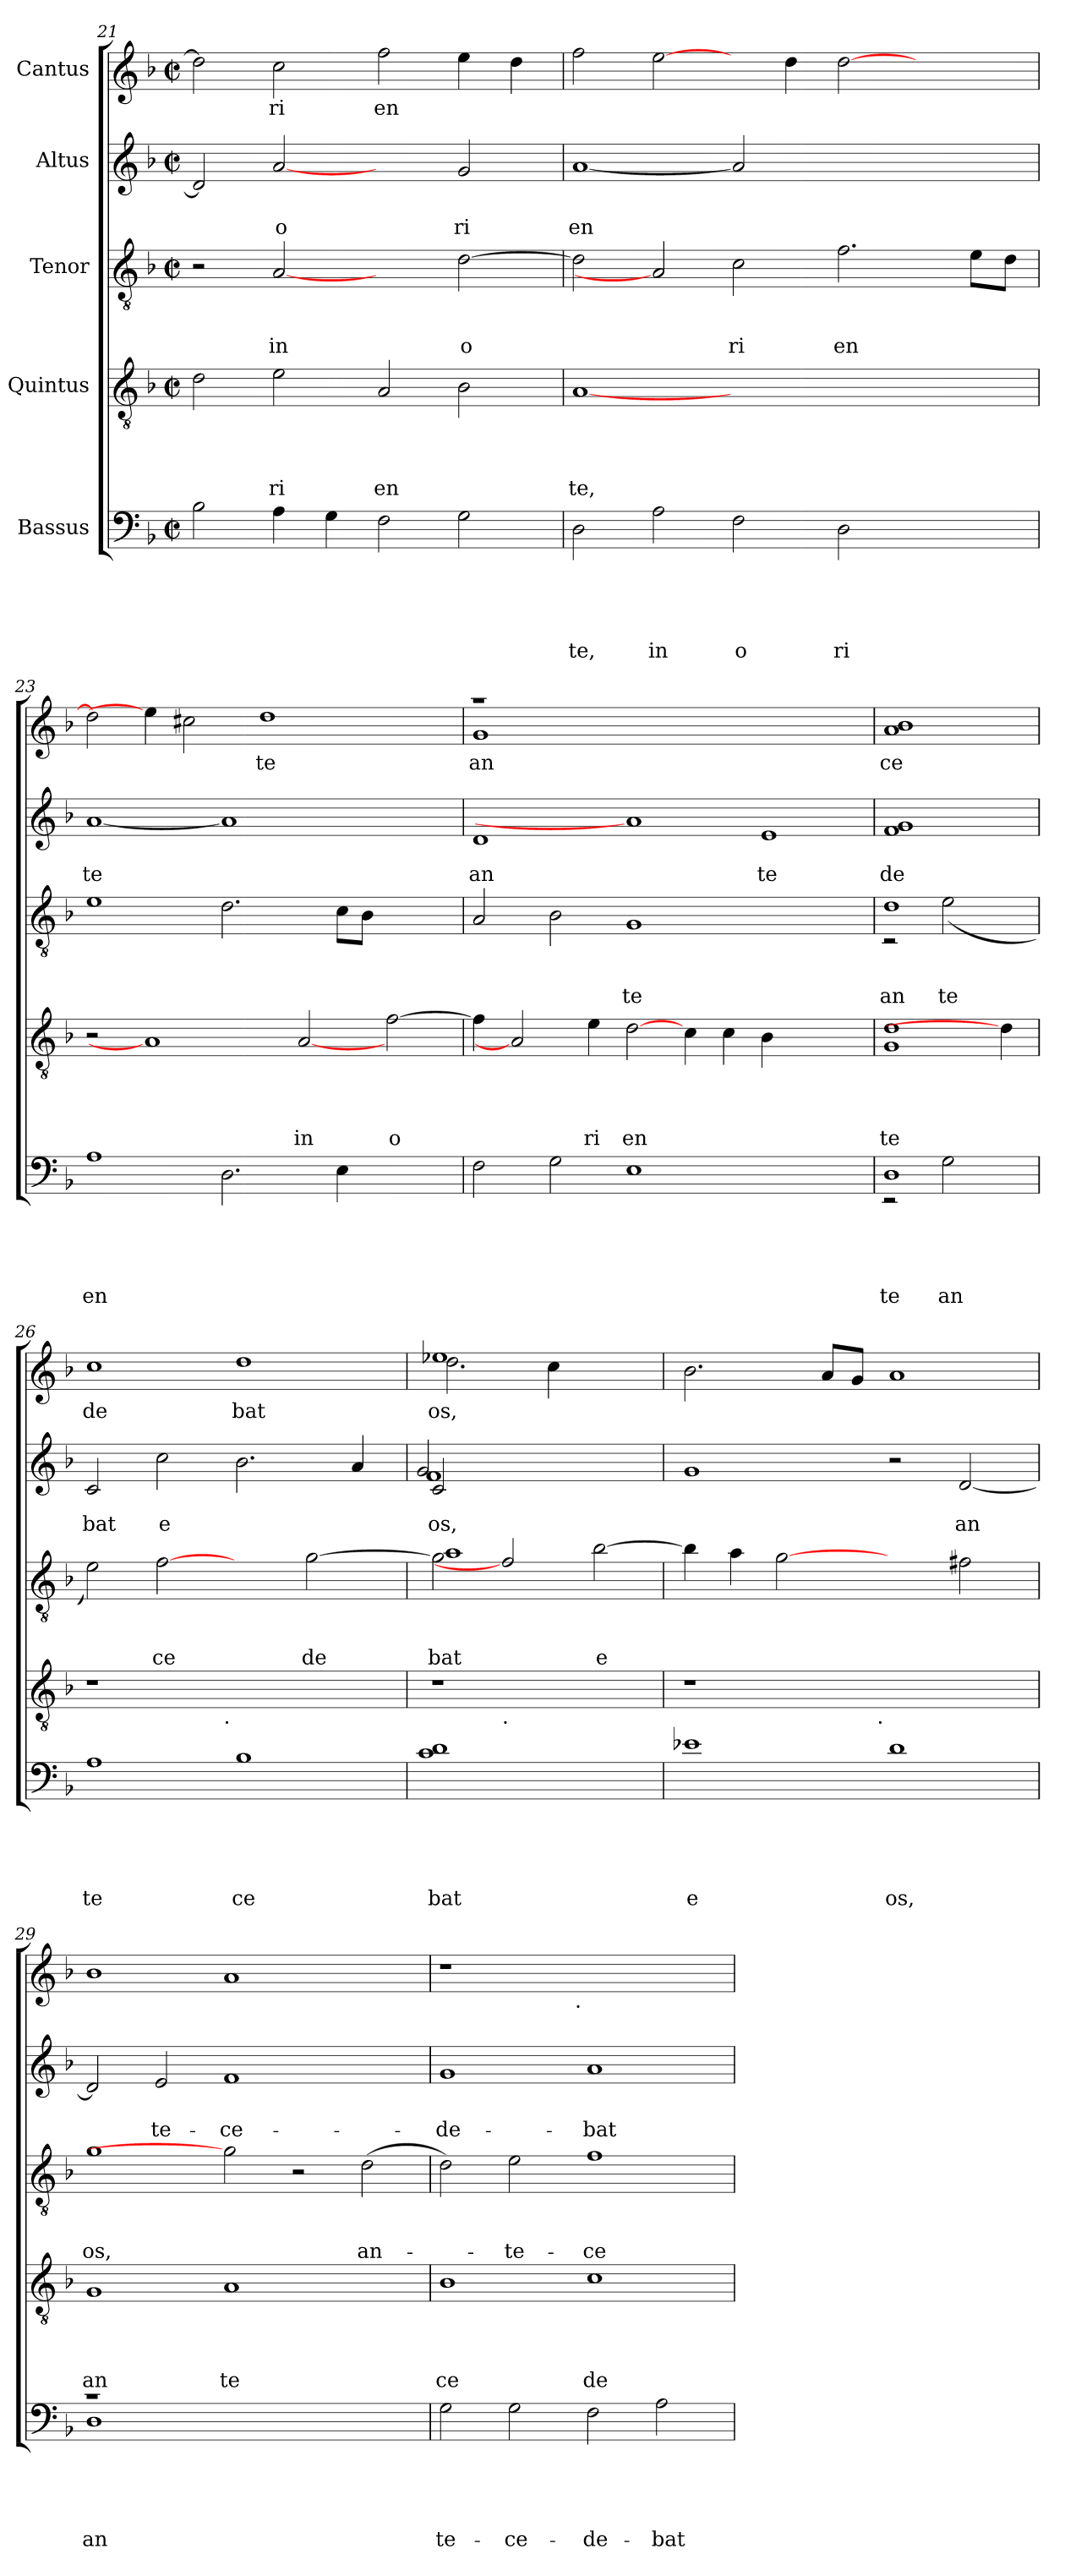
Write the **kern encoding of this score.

**kern	**text	**text	**text	**text	**text	**kern	**text	**text	**text	**text	**kern	**text	**text	**text	**kern	**text	**text	**kern	**text
*part5	*part5	*part5	*part5	*part5	*part5	*part4	*part4	*part4	*part4	*part4	*part3	*part3	*part3	*part3	*part2	*part2	*part2	*part1	*part1
*staff5	*staff5	*staff5	*staff5	*staff5	*staff5	*staff4	*staff4	*staff4	*staff4	*staff4	*staff3	*staff3	*staff3	*staff3	*staff2	*staff2	*staff2	*staff1	*staff1
*I"Bassus	*	*	*	*	*	*I"Quintus	*	*	*	*	*I"Tenor	*	*	*	*I"Altus	*	*	*I"Cantus	*
*clefF4	*	*	*	*	*	*clefGv2	*	*	*	*	*clefGv2	*	*	*	*clefG2	*	*	*clefG2	*
*k[b-]	*	*	*	*	*	*k[b-]	*	*	*	*	*k[b-]	*	*	*	*k[b-]	*	*	*k[b-]	*
*F:	*	*	*	*	*	*F:	*	*	*	*	*F:	*	*	*	*F:	*	*	*F:	*
*M2/2	*	*	*	*	*	*M2/2	*	*	*	*	*M2/2	*	*	*	*M2/2	*	*	*M2/2	*
*met(c|)	*	*	*	*	*	*met(c|)	*	*	*	*	*met(c|)	*	*	*	*met(c|)	*	*	*met(c|)	*
=21	=21	=21	=21	=21	=21	=21	=21	=21	=21	=21	=21	=21	=21	=21	=21	=21	=21	=21	=21
2B-\	.	.	.	.	.	2d\	.	.	.	.	2r	.	.	.	2d/]	.	.	2dd\]	.
!	!	!	!	!	!	!	!	!	!	!LO:LY:b	!	!	!	!LO:LY:b	!	!	!LO:LY:b	!	!LO:LY:b
4A\	.	.	.	.	.	2e\	.	.	.	ri	[2A	.	.	in	[2a	.	o	2cc\	ri
4G\	.	.	.	.	.	.	.	.	.	.	.	.	.	.	.	.	.	.	.
!	!	!	!	!	!	!	!	!	!	!LO:LY:b	!	!	!	!	!	!	!	!	!LO:LY:b
2F\	.	.	.	.	.	2A/	.	.	.	en	2ryy	.	.	.	2ryy	.	.	2ff\	en
!	!	!	!	!	!	!	!	!	!	!	!	!	!	!LO:LY:b	!	!	!LO:LY:b	!	!
2G\	.	.	.	.	.	2B-\	.	.	.	.	[>2d\	.	.	o	2g/	.	ri	4ee\	.
.	.	.	.	.	.	.	.	.	.	.	.	.	.	.	.	.	.	4dd\	.
!!LO:PB:g=z
=22	=22	=22	=22	=22	=22	=22	=22	=22	=22	=22	=22	=22	=22	=22	=22	=22	=22	=22	=22
!	!	!	!	!	!LO:LY:b	!	!	!	!	!LO:LY:b	!	!	!	!	!	!	!LO:LY:b	!	!
2D\	.	.	.	.	te,	[1A	.	.	.	te,	2d\]	.	.	.	[1a	.	en	2ff\	.
!	!	!	!	!	!LO:LY:b	!	!	!	!	!	!	!	!	!	!	!	!	!	!
2A\	.	.	.	.	in	.	.	.	.	.	2A]	.	.	.	.	.	.	[2ee\	.
!	!	!	!	!	!LO:LY:b	!	!	!	!	!	!	!	!	!LO:LY:b	!	!	!	!	!
2F\	.	.	.	.	o	1.ryy	.	.	.	.	2c\	.	.	ri	2a]	.	.	4ryy	.
.	.	.	.	.	.	.	.	.	.	.	.	.	.	.	.	.	.	4dd\	.
!	!	!	!	!	!LO:LY:b	!	!	!	!	!	!	!	!	!LO:LY:b	!	!	!	!	!
2D\	.	.	.	.	ri	.	.	.	.	.	2.f\	.	.	en	1ryy	.	.	[>2dd\	.
2ryy	.	.	.	.	.	.	.	.	.	.	.	.	.	.	.	.	.	2ryy	.
.	.	.	.	.	.	.	.	.	.	.	8e\L	.	.	.	.	.	.	.	.
.	.	.	.	.	.	.	.	.	.	.	8d\J	.	.	.	.	.	.	.	.
=23	=23	=23	=23	=23	=23	=23	=23	=23	=23	=23	=23	=23	=23	=23	=23	=23	=23	=23	=23
!	!	!	!	!	!LO:LY:b	!	!	!	!	!	!	!	!	!	!	!	!LO:LY:b	!	!
1A	.	.	.	.	en	2r	.	.	.	.	1e	.	.	.	[1a	.	te	2dd\]	.
.	.	.	.	.	.	1A]	.	.	.	.	.	.	.	.	.	.	.	4ee\]	.
.	.	.	.	.	.	.	.	.	.	.	.	.	.	.	.	.	.	2cc#\	.
2.D\	.	.	.	.	.	.	.	.	.	.	2.d\	.	.	.	1a]	.	.	.	.
!	!	!	!	!	!	!	!	!	!	!	!	!	!	!	!	!	!	!	!LO:LY:b
.	.	.	.	.	.	.	.	.	.	.	.	.	.	.	.	.	.	1dd	te
!	!	!	!	!	!	!	!	!	!	!LO:LY:b	!	!	!	!	!	!	!	!	!
.	.	.	.	.	.	[2A	.	.	.	in	.	.	.	.	.	.	.	.	.
4E\	.	.	.	.	.	.	.	.	.	.	8c\L	.	.	.	.	.	.	.	.
.	.	.	.	.	.	.	.	.	.	.	8B-\J	.	.	.	.	.	.	.	.
!	!	!	!	!	!	!	!	!	!	!LO:LY:b	!	!	!	!	!	!	!	!	!
2ryy	.	.	.	.	.	[>2f\	.	.	.	o	2ryy	.	.	.	2ryy	.	.	.	.
.	.	.	.	.	.	.	.	.	.	.	.	.	.	.	.	.	.	4ryy	.
=24	=24	=24	=24	=24	=24	=24	=24	=24	=24	=24	=24	=24	=24	=24	=24	=24	=24	=24	=24
!	!	!	!	!	!	!	!	!	!	!	!	!	!	!	!	!	!LO:LY:b	!	!LO:LY:b
*	*	*	*	*	*	*	*	*	*	*	*	*	*	*	*	*	*	*^	*
2F\	.	.	.	.	.	4f\]	.	.	.	.	2A/	.	.	.	1d	.	an	1raa	1g	an
.	.	.	.	.	.	2A]	.	.	.	.	.	.	.	.	.	.	.	.	.	.
2G\	.	.	.	.	.	.	.	.	.	.	2B-\	.	.	.	.	.	.	.	.	.
!	!	!	!	!	!	!	!	!	!	!LO:LY:b	!	!	!	!	!	!	!	!	!	!
.	.	.	.	.	.	4e\	.	.	.	ri	.	.	.	.	.	.	.	.	.	.
!	!	!	!	!	!	!	!	!	!	!LO:LY:b	!	!	!	!LO:LY:b	!	!	!	!	!	!
1E	.	.	.	.	.	[2d\	.	.	.	en	1G	.	.	te	1a]	.	.	0ryy	0ryy	.
.	.	.	.	.	.	4c\	.	.	.	.	.	.	.	.	.	.	.	.	.	.
.	.	.	.	.	.	4c\	.	.	.	.	.	.	.	.	.	.	.	.	.	.
!	!	!	!	!	!	!	!	!	!	!	!	!	!	!	!	!	!LO:LY:b	!	!	!
1ryy	.	.	.	.	.	4B-\	.	.	.	.	1ryy	.	.	.	1e	.	te	.	.	.
.	.	.	.	.	.	2.ryy	.	.	.	.	.	.	.	.	.	.	.	.	.	.
*	*	*	*	*	*	*	*	*	*	*	*	*	*	*	*	*	*	*v	*v	*
=25	=25	=25	=25	=25	=25	=25	=25	=25	=25	=25	=25	=25	=25	=25	=25	=25	=25	=25	=25
!	!	!	!	!	!LO:LY:b	!	!	!	!	!LO:LY:b	!	!	!	!LO:LY:b	!	!	!LO:LY:b	!	!LO:LY:b
*^	*	*	*	*	*	*	*	*	*	*	*^	*	*	*	*	*	*	*	*
1D	2rEE	.	.	.	.	te	1G 1d	.	.	.	te	1d	2rC	.	.	an	1f 1g	.	de	1a 1b-	ce
!	!	!	!	!	!	!LO:LY:b	!	!	!	!	!	!	!	!	!	!LO:LY:b	!	!	!	!	!
.	2G\	.	.	.	.	an	.	.	.	.	.	.	(>2e\	.	.	te	.	.	.	.	.
4ryy	4ryy	.	.	.	.	.	4d\]	.	.	.	.	4ryy	4ryy	.	.	.	4ryy	.	.	4ryy	.
=26	=26	=26	=26	=26	=26	=26	=26	=26	=26	=26	=26	=26	=26	=26	=26	=26	=26	=26	=26	=26	=26
!	!	!	!	!	!	!LO:LY:b	!	!	!	!	!	!	!	!	!	!	!	!	!LO:LY:b	!	!LO:LY:b
*v	*v	*	*	*	*	*	*^	*	*	*	*	*v	*v	*	*	*	*	*	*	*	*
1A	.	.	.	.	te	1r	2ryy	.	.	.	.	2e\)	.	.	.	2c/	.	bat	1cc	de
!	!	!	!	!	!	!	!	!	!	!	!	!	!	!	!LO:LY:b	!	!	!LO:LY:b	!	!
.	.	.	.	.	.	.	4...ryy	.	.	.	.	[2f	.	.	ce	2cc\	.	e	.	.
!	!	!	!	!	!	!	!LO:TX:b:t=.	!	!	!	!	!	!	!	!	!	!	!	!	!
.	.	.	.	.	.	.	1ryy	.	.	.	.	.	.	.	.	.	.	.	.	.
!	!	!	!	!	!LO:LY:b	!	!	!	!	!	!	!	!	!	!	!	!	!	!	!LO:LY:b
1B-	.	.	.	.	ce	1ryy	.	.	.	.	.	2ryy	.	.	.	2.b-\	.	.	1dd	bat
!	!	!	!	!	!	!	!	!	!	!	!	!	!	!	!LO:LY:b	!	!	!	!	!
.	.	.	.	.	.	.	.	.	.	.	.	[>2g\	.	.	de	.	.	.	.	.
.	.	.	.	.	.	.	.	.	.	.	.	.	.	.	.	4a/	.	.	.	.
.	.	.	.	.	.	.	32ryy	.	.	.	.	.	.	.	.	.	.	.	.	.
=27	=27	=27	=27	=27	=27	=27	=27	=27	=27	=27	=27	=27	=27	=27	=27	=27	=27	=27	=27	=27
!	!	!	!	!	!LO:LY:b	!	!	!	!	!	!	!	!	!	!LO:LY:b	!	!	!LO:LY:b	!	!LO:LY:b
*	*	*	*	*	*	*	*	*	*	*	*	*^	*	*	*	*^	*	*	*^	*
*	*	*	*	*	*	*	*	*	*	*	*	*	*	*	*	*	*	*^	*	*	*	*	*
!	!	!	!	!	!	!	!	!	!	!	!	!	!	!	!	!	!	!	!	!	!	!	!	!LO:LY:b
1c 1d	.	.	.	.	bat	1r	2ryy	.	.	.	.	2g\]	1a	.	.	bat	2c/	1f	2g/	.	os,	1ee-	2.dd\	os,
!	!	!	!	!	!	!	!LO:TX:b:t=.	!	!	!	!	!	!	!	!	!	!	!	!	!	!	!	!	!
.	.	.	.	.	.	.	1ryy	.	.	.	.	2f]	.	.	.	.	2ryy	.	2ryy	.	.	.	.	.
.	.	.	.	.	.	.	.	.	.	.	.	.	.	.	.	.	.	.	.	.	.	.	4cc\	.
!	!	!	!	!	!	!	!	!	!	!	!	!	!	!	!	!LO:LY:b	!	!	!	!	!	!	!	!
2ryy	.	.	.	.	.	2ryy	.	.	.	.	.	[>2b-\	2ryy	.	.	e	2ryy	2ryy	2ryy	.	.	2ryy	2ryy	.
=28	=28	=28	=28	=28	=28	=28	=28	=28	=28	=28	=28	=28	=28	=28	=28	=28	=28	=28	=28	=28	=28	=28	=28	=28
!	!	!	!	!	!LO:LY:b	!	!	!	!	!	!	!	!	!	!	!	!	!	!	!	!	!	!	!
*	*	*	*	*	*	*	*	*	*	*	*	*v	*v	*	*	*	*	*	*	*	*	*v	*v	*
*	*	*	*	*	*	*	*	*	*	*	*	*	*	*	*	*v	*v	*v	*	*	*	*
1e-	.	.	.	.	e	1r	2ryy	.	.	.	.	4b-\]	.	.	.	1g	.	.	2.b-\	.
.	.	.	.	.	.	.	.	.	.	.	.	4a\	.	.	.	.	.	.	.	.
.	.	.	.	.	.	.	4...ryy	.	.	.	.	[2g	.	.	.	.	.	.	.	.
.	.	.	.	.	.	.	.	.	.	.	.	.	.	.	.	.	.	.	8a/L	.
.	.	.	.	.	.	.	.	.	.	.	.	.	.	.	.	.	.	.	8g/J	.
!	!	!	!	!	!	!	!LO:TX:b:t=.	!	!	!	!	!	!	!	!	!	!	!	!	!
.	.	.	.	.	.	.	1ryy	.	.	.	.	.	.	.	.	.	.	.	.	.
!	!	!	!	!	!LO:LY:b	!	!	!	!	!	!	!	!	!	!	!	!	!	!	!
1d	.	.	.	.	os,	1ryy	.	.	.	.	.	2ryy	.	.	.	2r	.	.	1a	.
!	!	!	!	!	!	!	!	!	!	!	!	!	!	!	!	!	!	!LO:LY:b	!	!
.	.	.	.	.	.	.	.	.	.	.	.	2f#\	.	.	.	[<2d/	.	an	.	.
.	.	.	.	.	.	.	32ryy	.	.	.	.	.	.	.	.	.	.	.	.	.
!!LO:LB:g=z
=29	=29	=29	=29	=29	=29	=29	=29	=29	=29	=29	=29	=29	=29	=29	=29	=29	=29	=29	=29	=29
*^	*	*	*	*	*	*	*	*	*	*	*	*	*	*	*	*	*	*	*	*
!	!	!	!	!	!	!LO:LY:b	!	!	!	!	!	!LO:LY:b	!	!	!	!LO:LY:b	!	!	!	!	!
*	*	*	*	*	*	*	*v	*v	*	*	*	*	*	*	*	*	*	*	*	*	*
1rc	1D	.	.	.	.	an-	1G	.	.	.	an	1g	.	.	os,	2d/]	.	.	1b-	.
!	!	!	!	!	!	!	!	!	!	!	!	!	!	!	!	!	!	!LO:LY:b	!	!
.	.	.	.	.	.	.	.	.	.	.	.	.	.	.	.	2e/	.	te-	.	.
!	!	!	!	!	!	!	!	!	!	!	!LO:LY:b	!	!	!	!	!	!	!LO:LY:b	!	!
1.ryy	1.ryy	.	.	.	.	.	1A	.	.	.	te	2g]	.	.	.	1f	.	-ce-	1a	.
.	.	.	.	.	.	.	.	.	.	.	.	2r	.	.	.	.	.	.	.	.
!	!	!	!	!	!	!	!	!	!	!	!	!	!	!	!LO:LY:b	!	!	!	!	!
.	.	.	.	.	.	.	2ryy	.	.	.	.	(>2d\	.	.	an-	2ryy	.	.	2ryy	.
*v	*v	*	*	*	*	*	*	*	*	*	*	*	*	*	*	*	*	*	*	*
=30	=30	=30	=30	=30	=30	=30	=30	=30	=30	=30	=30	=30	=30	=30	=30	=30	=30	=30	=30
!	!	!	!	!	!LO:LY:b	!	!	!	!	!LO:LY:b	!	!	!	!	!	!	!LO:LY:b	!	!
*	*	*	*	*	*	*	*	*	*	*	*	*	*	*	*	*	*	*^	*
2G\	.	.	.	.	-te-	1B-	.	.	.	ce	2d\)	.	.	.	1g	.	-de-	1r	2ryy	.
!	!	!	!	!	!LO:LY:b	!	!	!	!	!	!	!	!	!LO:LY:b	!	!	!	!	!	!
2G\	.	.	.	.	-ce-	.	.	.	.	.	2e\	.	.	-te-	.	.	.	.	4...ryy	.
!	!	!	!	!	!	!	!	!	!	!	!	!	!	!	!	!	!	!	!LO:TX:b:t=.	!
.	.	.	.	.	.	.	.	.	.	.	.	.	.	.	.	.	.	.	1ryy	.
!	!	!	!	!	!LO:LY:b	!	!	!	!	!LO:LY:b	!	!	!	!LO:LY:b	!	!	!LO:LY:b	!	!	!
2F\	.	.	.	.	-de-	1c	.	.	.	de	1f	.	.	-ce-	1a	.	-bat	1ryy	.	.
!	!	!	!	!	!LO:LY:b	!	!	!	!	!	!	!	!	!	!	!	!	!	!	!
2A\	.	.	.	.	-bat	.	.	.	.	.	.	.	.	.	.	.	.	.	.	.
.	.	.	.	.	.	.	.	.	.	.	.	.	.	.	.	.	.	.	32ryy	.
*	*	*	*	*	*	*	*	*	*	*	*	*	*	*	*	*	*	*v	*v	*
=	=	=	=	=	=	=	=	=	=	=	=	=	=	=	=	=	=	=	=
*-	*-	*-	*-	*-	*-	*-	*-	*-	*-	*-	*-	*-	*-	*-	*-	*-	*-	*-	*-
